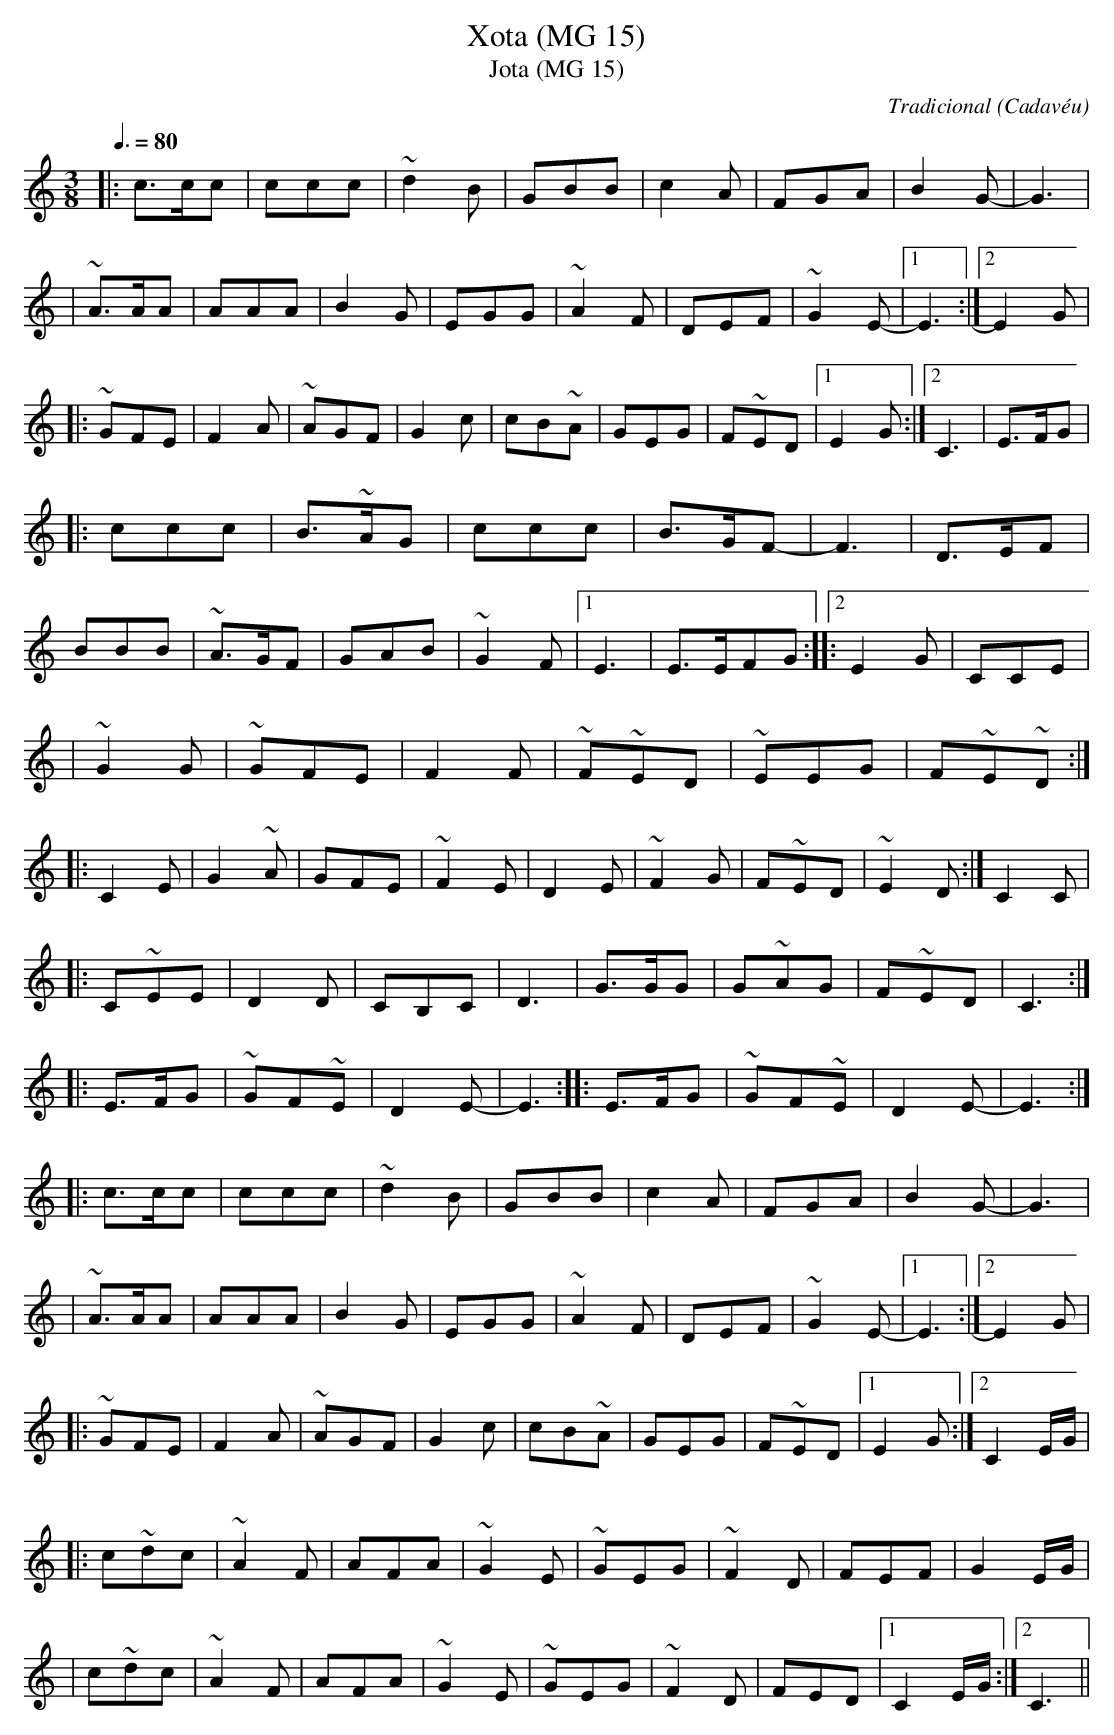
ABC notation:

X:1
T:Xota (MG 15)
T:Jota (MG 15)
C:Tradicional
O:Cadavéu
M:3/8
L:1/8
Q:3/8=80
E:Nivel 2
K:C
|: c>cc|ccc|~d2 B|GBB|c2 A|FGA|B2 G-|G3|
|~A>AA|AAA|B2 G|EGG|~A2 F|DEF|~G2 E-|[1 E3 :|[2 E2 G|
|: ~GFE|F2 A|~AGF|G2 c|cB~A|GEG|F~ED|[1 E2 G :|[2 C3|E>FG|
|: ccc|B>~AG|ccc|B>GF-|F3|D>EF|BBB|~A>GF|GAB|~G2 F|[1 E3|E>EFG :|:[2 E2 G|CCE|
|~G2 G|~GFE|F2 F|~F~ED|~EEG|F~E~D :|
|: C2 E|G2 ~A|GFE|~F2 E|D2 E|~F2 G|F~ED|~E2 D :|C2 C|
|: C~EE|D2 D|CB,C|D3|G>GG|G~AG|F~ED|C3 :|
|: E>FG|~GF~E|D2 E-|E3 :|:E>FG|~GF~E|D2 E-|E3 :|
|: c>cc|ccc|~d2 B|GBB|c2 A|FGA|B2 G-|G3|
|~A>AA|AAA|B2 G|EGG|~A2 F|DEF|~G2 E-|[1 E3 :|[2 E2 G|
|: ~GFE|F2 A|~AGF|G2 c|cB~A|GEG|F~ED|[1 E2 G :|[2 C2 E/G/|
|: c~dc|~A2 F|AFA|~G2 E|~GEG|~F2 D|FEF|G2 E/G/|
|c~dc|~A2 F|AFA|~G2 E|~GEG|~F2 D|FED|[1 C2 E/G/ :|[2 C3||
